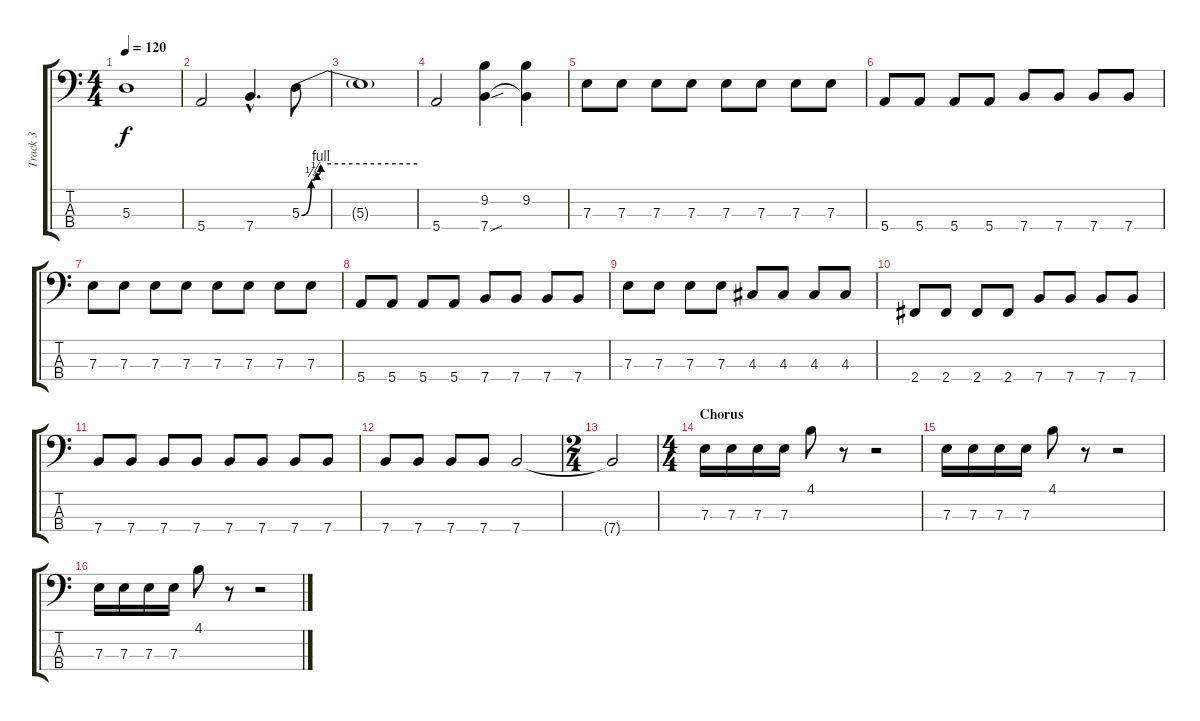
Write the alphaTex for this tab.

\track ("Track 3" "Track 3") {instrument electricbasspick}
\staff {score tabs}
\tuning (G2 D2 A1 E1) {hide}
\ts (4 4)
\tempo 120
\clef f4
\ks c
5.3{t}.1{dy f} |
5.4.2 7.4{hac}.4{d} 5.3{be (custom 0 0 5 1 8 2 10 4 60 4)}.8 |
5.3{t}.1 |
5.4.2 (9.2 7.4{sou}).4 (9.2 7.4{t}).4 |
7.3.8 7.3.8 7.3.8 7.3.8 7.3.8 7.3.8 7.3.8 7.3.8 |
5.4.8 5.4.8 5.4.8 5.4.8 7.4.8 7.4.8 7.4.8 7.4.8 |
7.3.8 7.3.8 7.3.8 7.3.8 7.3.8 7.3.8 7.3.8 7.3.8 |
5.4.8 5.4.8 5.4.8 5.4.8 7.4.8 7.4.8 7.4.8 7.4.8 |
7.3.8 7.3.8 7.3.8 7.3.8 4.3.8 4.3.8 4.3.8 4.3.8 |
2.4.8 2.4.8 2.4.8 2.4.8 7.4.8 7.4.8 7.4.8 7.4.8 |
7.4.8 7.4.8 7.4.8 7.4.8 7.4.8 7.4.8 7.4.8 7.4.8 |
7.4.8 7.4.8 7.4.8 7.4.8 7.4.2 |
\ts (2 4)
7.4{t}.2 |
\ts (4 4)
\section ("" "Chorus")
7.3.16 7.3.16 7.3.16 7.3.16 4.1.8 r.8 r.2 |
7.3.16 7.3.16 7.3.16 7.3.16 4.1.8 r.8 r.2 |
7.3.16 7.3.16 7.3.16 7.3.16 4.1.8 r.8 r.2
